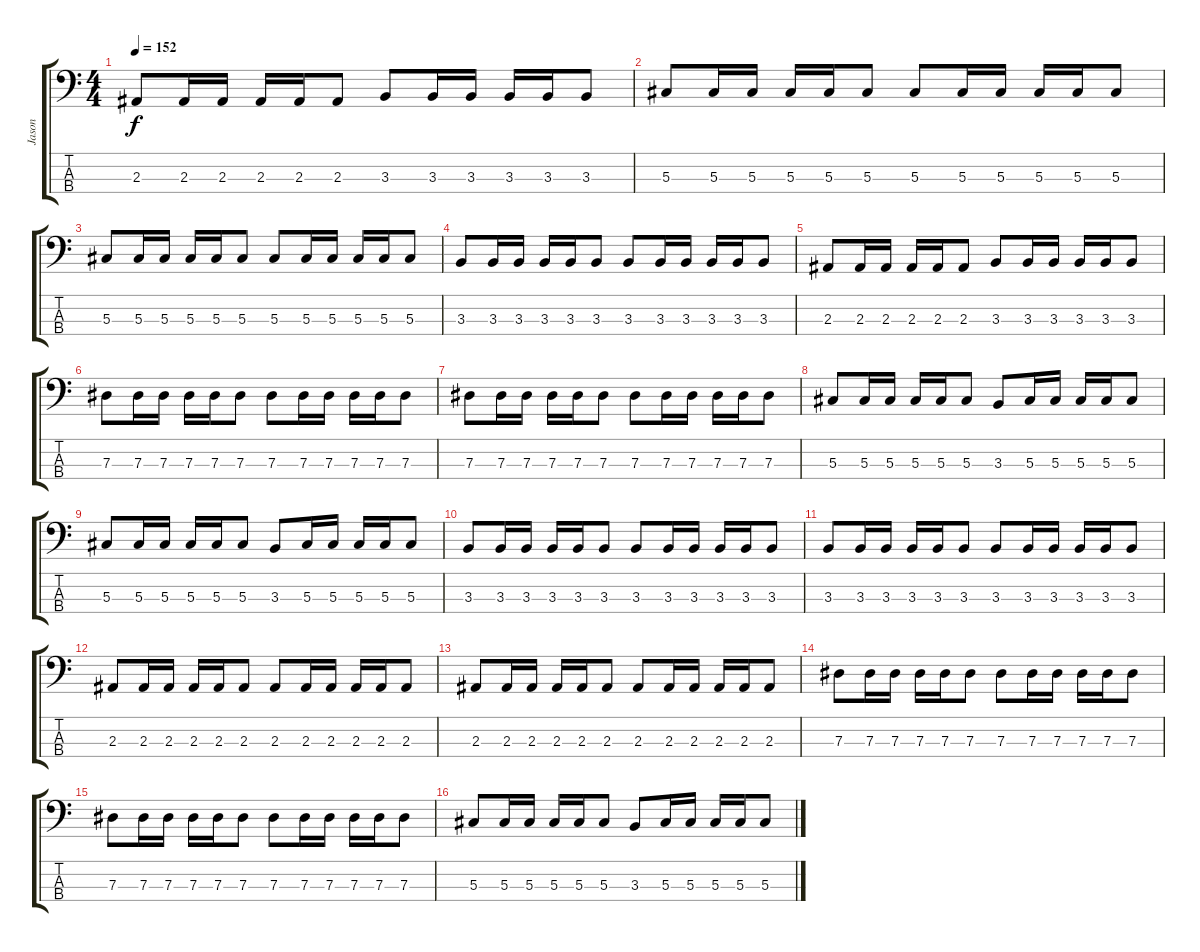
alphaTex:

\track ("Jason" "Jason") {instrument fretlessbass}
\staff {score tabs}
\tuning (Gb2 Db2 Ab1 Eb1) {hide}
\ts (4 4)
\tempo 152
\clef f4
\ks c
2.3.8{dy f} 2.3.16 2.3.16 2.3.16 2.3.16 2.3.8 3.3.8 3.3.16 3.3.16 3.3.16 3.3.16 3.3.8 |
5.3.8 5.3.16 5.3.16 5.3.16 5.3.16 5.3.8 5.3.8 5.3.16 5.3.16 5.3.16 5.3.16 5.3.8 |
5.3.8 5.3.16 5.3.16 5.3.16 5.3.16 5.3.8 5.3.8 5.3.16 5.3.16 5.3.16 5.3.16 5.3.8 |
3.3.8 3.3.16 3.3.16 3.3.16 3.3.16 3.3.8 3.3.8 3.3.16 3.3.16 3.3.16 3.3.16 3.3.8 |
2.3.8 2.3.16 2.3.16 2.3.16 2.3.16 2.3.8 3.3.8 3.3.16 3.3.16 3.3.16 3.3.16 3.3.8 |
7.3.8 7.3.16 7.3.16 7.3.16 7.3.16 7.3.8 7.3.8 7.3.16 7.3.16 7.3.16 7.3.16 7.3.8 |
7.3.8 7.3.16 7.3.16 7.3.16 7.3.16 7.3.8 7.3.8 7.3.16 7.3.16 7.3.16 7.3.16 7.3.8 |
5.3.8 5.3.16 5.3.16 5.3.16 5.3.16 5.3.8 3.3.8 5.3.16 5.3.16 5.3.16 5.3.16 5.3.8 |
5.3.8 5.3.16 5.3.16 5.3.16 5.3.16 5.3.8 3.3.8 5.3.16 5.3.16 5.3.16 5.3.16 5.3.8 |
3.3.8 3.3.16 3.3.16 3.3.16 3.3.16 3.3.8 3.3.8 3.3.16 3.3.16 3.3.16 3.3.16 3.3.8 |
3.3.8 3.3.16 3.3.16 3.3.16 3.3.16 3.3.8 3.3.8 3.3.16 3.3.16 3.3.16 3.3.16 3.3.8 |
2.3.8 2.3.16 2.3.16 2.3.16 2.3.16 2.3.8 2.3.8 2.3.16 2.3.16 2.3.16 2.3.16 2.3.8 |
2.3.8 2.3.16 2.3.16 2.3.16 2.3.16 2.3.8 2.3.8 2.3.16 2.3.16 2.3.16 2.3.16 2.3.8 |
7.3.8 7.3.16 7.3.16 7.3.16 7.3.16 7.3.8 7.3.8 7.3.16 7.3.16 7.3.16 7.3.16 7.3.8 |
7.3.8 7.3.16 7.3.16 7.3.16 7.3.16 7.3.8 7.3.8 7.3.16 7.3.16 7.3.16 7.3.16 7.3.8 |
5.3.8 5.3.16 5.3.16 5.3.16 5.3.16 5.3.8 3.3.8 5.3.16 5.3.16 5.3.16 5.3.16 5.3.8
